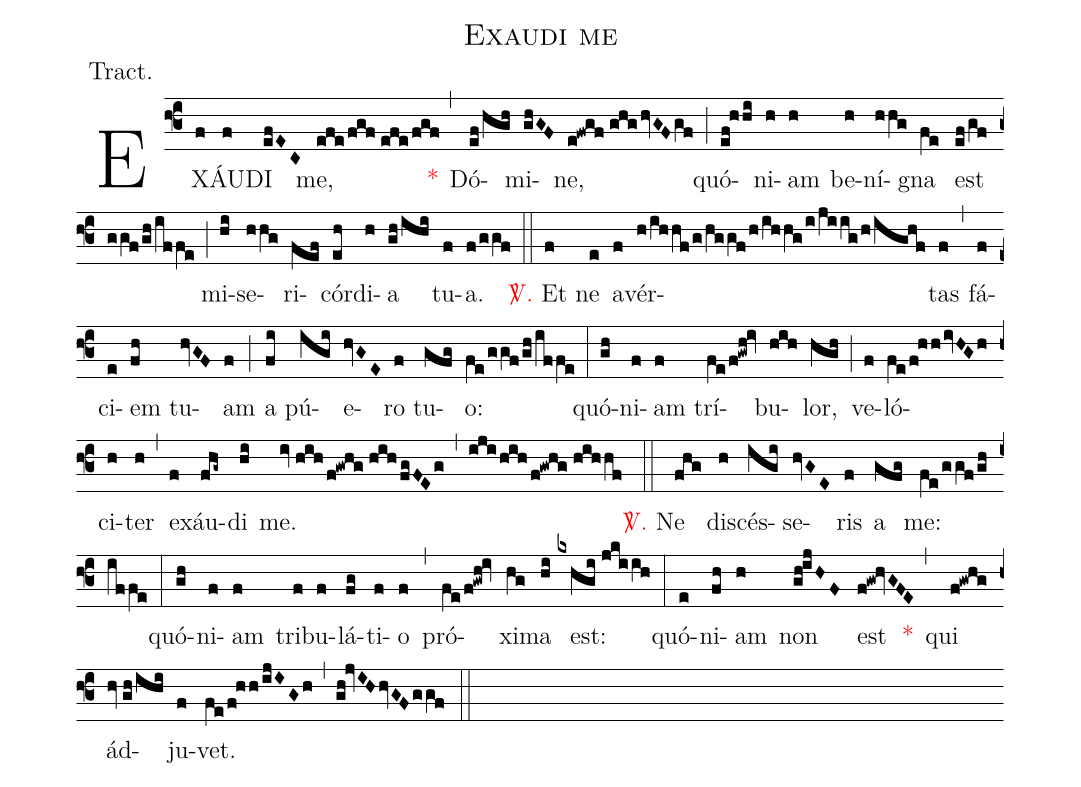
name:Exaudi me;
annotation:Tract.;
mode:II.;
office-part:Tract;
%%
(f3) EX(f)ÁU(f)DI(efEC) me,(efe/fgf//efe/fgf) <v>\red{*}</v>(,) Dó(ef/hgh)mi(ghGF)ne,(e!fwgf//ghghvGFgf) (;) quó(ef!hhi)ni(h)am(h) be(h)ní(hhg)gna(fe) est(ef/gf/ggf/gh/iffe) (;) mi(hi)se(hhg)ri(fef)cór(eh)di(h)a(gh/ihi) tu(f)a.(f/ggf) (::) <v>\red{\Vbar.}</v> Et(f) ne(e) a(f)vér(h/ihhf/g/hggf/h/ihhg/i/jiig/h/ighf)tas(f) (,) fá(f)ci(e)em(fh) tu(hvGF)am(f) (;) a(fi) pú(igi)e(hvGE)ro(f) tu(gfg)o:(fe/ggf/gh/iffe) (:) quó(gh)ni(f)am(f) trí(fe/f!gwh!iv)bu(hih)lor,(hgh) (;) ve(f)ló(fe/f!hhivHGh)ci(h)ter(h) (,) ex(f)áu(fhg~)di(hi) me.(iv//hih/f!gwhg//hih/fgFEg) (,) (iji/hih/f!gwhg//hihhf) (::) <v>\red{\Vbar.}</v> Ne(fhg) di(h)scés(igi)se(hvGE)ris(f) a(gfg) me:(fe/ggf/gh/iffe) (:) quó(gh)ni(f)am(f) tri(f)bu(f)lá(fg)ti(f)o(f) (,) pró(fe/f!gwh!iv)xi(hg)ma(hi) est:(kxhgi//jkiih) (:) quó(e)ni(fh)am(h) non(gh!ijHF) est(f!gw!hvGFE) <v>\red{*}</v>(,) qui(f!gwhg) ád(hv//gh/ihi)ju(f)vet.(fe/f!hh/ijIGh) (,) (gh!jvIHhvGFggf) (::)
